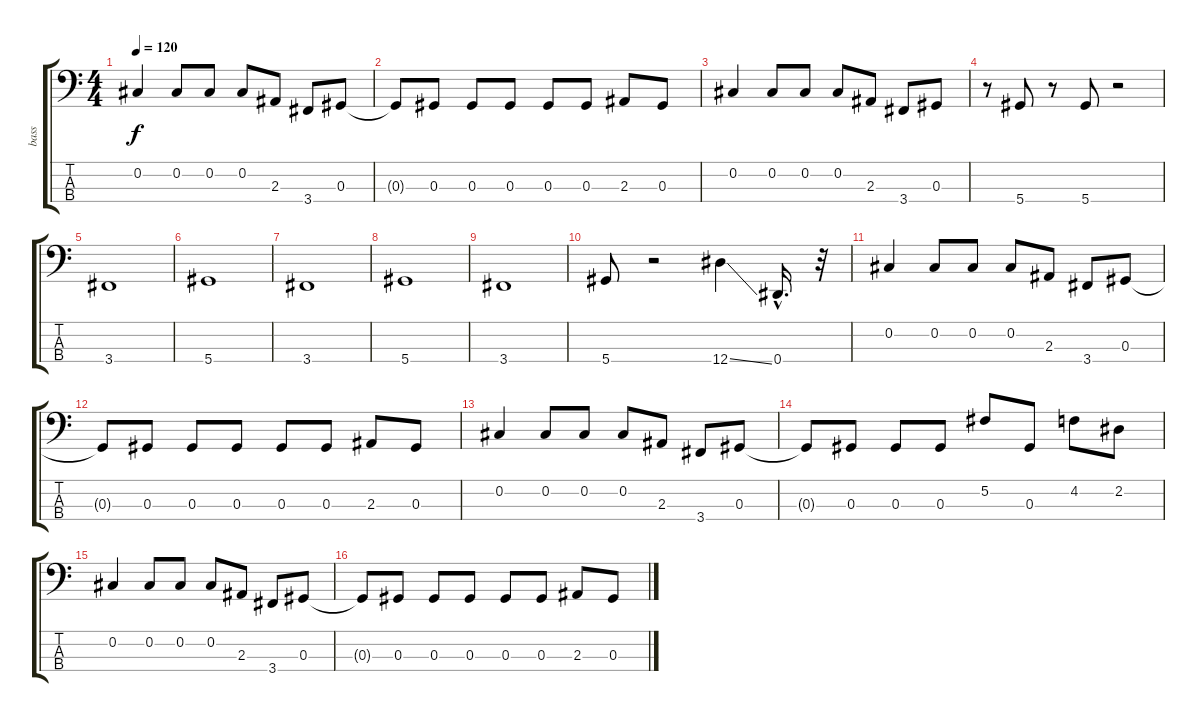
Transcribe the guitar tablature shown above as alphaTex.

\track ("bass" "bass") {instrument electricbassfinger}
\staff {score tabs}
\tuning (Gb2 Db2 Ab1 Eb1) {hide}
\ts (4 4)
\tempo 120
\clef f4
\ks c
0.2.4{dy f} 0.2.8 0.2.8 0.2.8 2.3.8 3.4.8 0.3.8 |
0.3{t}.8 0.3.8 0.3.8 0.3.8 0.3.8 0.3.8 2.3.8 0.3.8 |
0.2.4 0.2.8 0.2.8 0.2.8 2.3.8 3.4.8 0.3.8 |
r.8 5.4.8 r.8 5.4.8 r.2 |
3.4.1 |
5.4.1 |
3.4.1 |
5.4.1 |
3.4.1 |
5.4.8 r.2 12.4{ss}.4 0.4{hac}.16{d} r.32 |
0.2.4 0.2.8 0.2.8 0.2.8 2.3.8 3.4.8 0.3.8 |
0.3{t}.8 0.3.8 0.3.8 0.3.8 0.3.8 0.3.8 2.3.8 0.3.8 |
0.2.4 0.2.8 0.2.8 0.2.8 2.3.8 3.4.8 0.3.8 |
0.3{t}.8 0.3.8 0.3.8 0.3.8 5.2.8 0.3.8 4.2.8 2.2.8 |
0.2.4 0.2.8 0.2.8 0.2.8 2.3.8 3.4.8 0.3.8 |
0.3{t}.8 0.3.8 0.3.8 0.3.8 0.3.8 0.3.8 2.3.8 0.3.8
